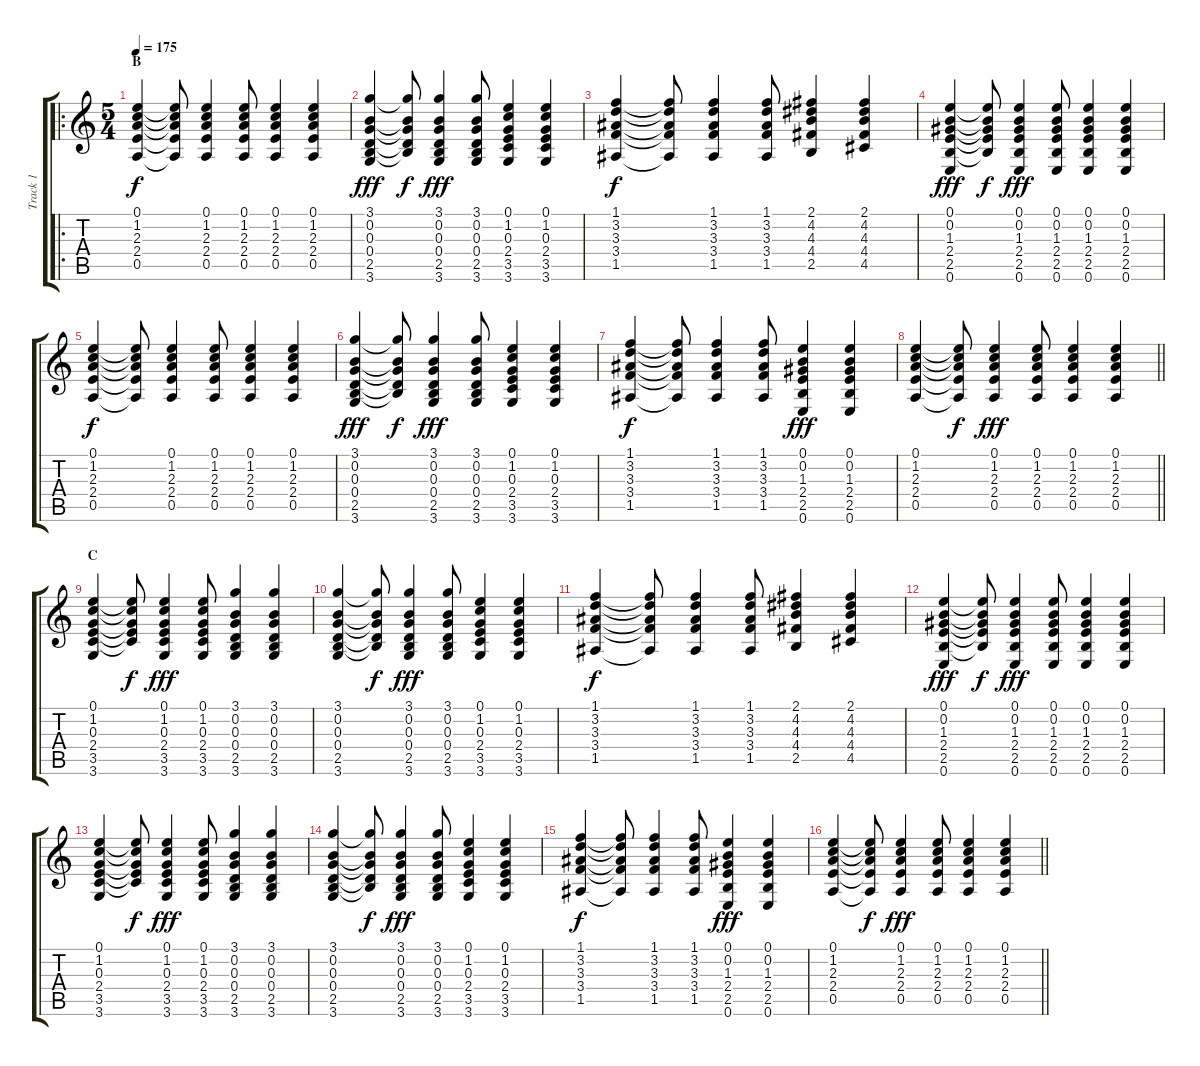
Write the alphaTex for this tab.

\track ("Track 1" "Track 1") {instrument acousticguitarsteel}
\staff {score tabs}
\tuning (E4 B3 G3 D3 A2 E2) {hide}
\ro
\ts (5 4)
\section ("" "B")
\tempo 175
\clef g2
\ks c
(0.1 1.2 2.3 2.4 0.5).4{dy f} (0.1{t} 1.2{t} 2.3{t} 2.4{t} 0.5{t}).8 (0.1 1.2 2.3 2.4 0.5).4 (0.1 1.2 2.3 2.4 0.5).8 (0.1 1.2 2.3 2.4 0.5).4 (0.1 1.2 2.3 2.4 0.5).4 |
(3.1 0.2 0.3 0.4 2.5 3.6).4{dy fff} (3.1{t} 0.2{t} 0.3{t} 0.4{t} 2.5{t}).8{dy f} (3.1 0.2 0.3 0.4 2.5 3.6).4{dy fff} (3.1 0.2 0.3 0.4 2.5 3.6).8 (0.1 1.2 0.3 2.4 3.5 3.6).4 (0.1 1.2 0.3 2.4 3.5 3.6).4 |
(1.1 3.2 3.3 3.4 1.5).4{dy f} (1.1{t} 3.2{t} 3.3{t} 3.4{t} 1.5{t}).8 (1.1 3.2 3.3 3.4 1.5).4 (1.1 3.2 3.3 3.4 1.5).8 (2.1 4.2 4.3 4.4 2.5).4 (2.1 4.2 4.3 4.4 4.5).4 |
(0.1 0.2 1.3 2.4 2.5 0.6).4{dy fff} (0.1{t} 0.2{t} 1.3{t} 2.4{t} 2.5{t}).8{dy f} (0.1 0.2 1.3 2.4 2.5 0.6).4{dy fff} (0.1 0.2 1.3 2.4 2.5 0.6).8 (0.1 0.2 1.3 2.4 2.5 0.6).4 (0.1 0.2 1.3 2.4 2.5 0.6).4 |
(0.1 1.2 2.3 2.4 0.5).4{dy f} (0.1{t} 1.2{t} 2.3{t} 2.4{t} 0.5{t}).8 (0.1 1.2 2.3 2.4 0.5).4 (0.1 1.2 2.3 2.4 0.5).8 (0.1 1.2 2.3 2.4 0.5).4 (0.1 1.2 2.3 2.4 0.5).4 |
(3.1 0.2 0.3 0.4 2.5 3.6).4{dy fff} (3.1{t} 0.2{t} 0.3{t} 0.4{t} 2.5{t}).8{dy f} (3.1 0.2 0.3 0.4 2.5 3.6).4{dy fff} (3.1 0.2 0.3 0.4 2.5 3.6).8 (0.1 1.2 0.3 2.4 3.5 3.6).4 (0.1 1.2 0.3 2.4 3.5 3.6).4 |
(1.1 3.2 3.3 3.4 1.5).4{dy f} (1.1{t} 3.2{t} 3.3{t} 3.4{t} 1.5{t}).8 (1.1 3.2 3.3 3.4 1.5).4 (1.1 3.2 3.3 3.4 1.5).8 (0.1 0.2 1.3 2.4 2.5 0.6).4{dy fff} (0.1 0.2 1.3 2.4 2.5 0.6).4 |
\barLineRight lightlight
(0.1 1.2 2.3 2.4 0.5).4 (0.1{t} 1.2{t} 2.3{t} 2.4{t} 0.5{t}).8{dy f} (0.1 1.2 2.3 2.4 0.5).4{dy fff} (0.1 1.2 2.3 2.4 0.5).8 (0.1 1.2 2.3 2.4 0.5).4 (0.1 1.2 2.3 2.4 0.5).4 |
\section ("" "C")
(0.1 1.2 0.3 2.4 3.5 3.6).4 (0.1{t} 1.2{t} 0.3{t} 2.4{t} 3.5{t}).8{dy f} (0.1 1.2 0.3 2.4 3.5 3.6).4{dy fff} (0.1 1.2 0.3 2.4 3.5 3.6).8 (3.1 0.2 0.3 0.4 2.5 3.6).4 (3.1 0.2 0.3 0.4 2.5 3.6).4 |
(3.1 0.2 0.3 0.4 2.5 3.6).4 (3.1{t} 0.2{t} 0.3{t} 0.4{t} 2.5{t}).8{dy f} (3.1 0.2 0.3 0.4 2.5 3.6).4{dy fff} (3.1 0.2 0.3 0.4 2.5 3.6).8 (0.1 1.2 0.3 2.4 3.5 3.6).4 (0.1 1.2 0.3 2.4 3.5 3.6).4 |
(1.1 3.2 3.3 3.4 1.5).4{dy f} (1.1{t} 3.2{t} 3.3{t} 3.4{t} 1.5{t}).8 (1.1 3.2 3.3 3.4 1.5).4 (1.1 3.2 3.3 3.4 1.5).8 (2.1 4.2 4.3 4.4 2.5).4 (2.1 4.2 4.3 4.4 4.5).4 |
(0.1 0.2 1.3 2.4 2.5 0.6).4{dy fff} (0.1{t} 0.2{t} 1.3{t} 2.4{t} 2.5{t}).8{dy f} (0.1 0.2 1.3 2.4 2.5 0.6).4{dy fff} (0.1 0.2 1.3 2.4 2.5 0.6).8 (0.1 0.2 1.3 2.4 2.5 0.6).4 (0.1 0.2 1.3 2.4 2.5 0.6).4 |
(0.1 1.2 0.3 2.4 3.5 3.6).4 (0.1{t} 1.2{t} 0.3{t} 2.4{t} 3.5{t}).8{dy f} (0.1 1.2 0.3 2.4 3.5 3.6).4{dy fff} (0.1 1.2 0.3 2.4 3.5 3.6).8 (3.1 0.2 0.3 0.4 2.5 3.6).4 (3.1 0.2 0.3 0.4 2.5 3.6).4 |
(3.1 0.2 0.3 0.4 2.5 3.6).4 (3.1{t} 0.2{t} 0.3{t} 0.4{t} 2.5{t}).8{dy f} (3.1 0.2 0.3 0.4 2.5 3.6).4{dy fff} (3.1 0.2 0.3 0.4 2.5 3.6).8 (0.1 1.2 0.3 2.4 3.5 3.6).4 (0.1 1.2 0.3 2.4 3.5 3.6).4 |
(1.1 3.2 3.3 3.4 1.5).4{dy f} (1.1{t} 3.2{t} 3.3{t} 3.4{t} 1.5{t}).8 (1.1 3.2 3.3 3.4 1.5).4 (1.1 3.2 3.3 3.4 1.5).8 (0.1 0.2 1.3 2.4 2.5 0.6).4{dy fff} (0.1 0.2 1.3 2.4 2.5 0.6).4 |
\barLineRight lightlight
(0.1 1.2 2.3 2.4 0.5).4 (0.1{t} 1.2{t} 2.3{t} 2.4{t} 0.5{t}).8{dy f} (0.1 1.2 2.3 2.4 0.5).4{dy fff} (0.1 1.2 2.3 2.4 0.5).8 (0.1 1.2 2.3 2.4 0.5).4 (0.1 1.2 2.3 2.4 0.5).4
